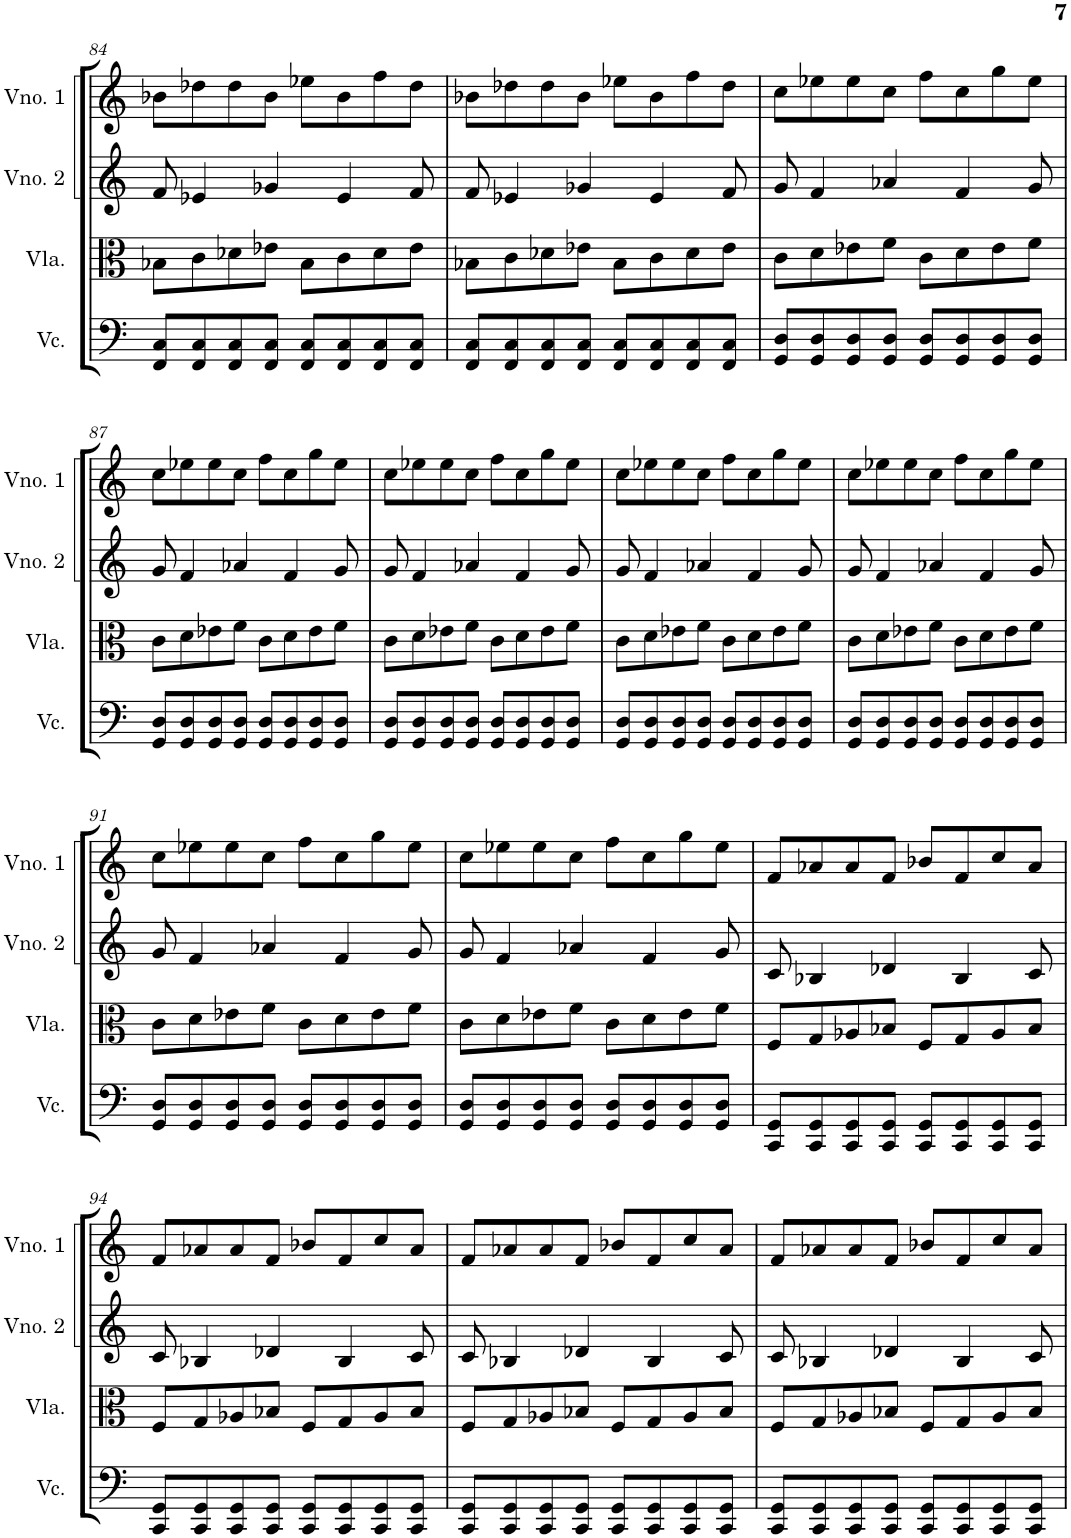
**kern	**kern	**kern	**kern
*part4	*part3	*part2	*part1
*staff4	*staff3	*staff2	*staff1
*I"Violoncelo	*I"Viola	*I"Violino 2	*I"Violino 1
*I'Vc.	*I'Vla.	*I'Vno. 2	*I'Vno. 1
!!LO:PB:g=z
*clefF4	*clefC3	*clefG2	*clefG2
*k[]	*k[]	*k[]	*k[]
*M4/4	*M4/4	*M4/4	*M4/4
=84	=84	=84	=84
8FF/ 8C/L	8B-X\L	8f/	8b-X\L
8FF/ 8C/	8c\	4e-X/	8dd-X\
8FF/ 8C/	8d-X\	.	8dd-\
8FF/ 8C/J	8e-X\J	4g-X/	8b-\J
8FF/ 8C/L	8B-\L	.	8ee-X\L
8FF/ 8C/	8c\	4e-/	8b-\
8FF/ 8C/	8d-\	.	8ff\
8FF/ 8C/J	8e-\J	8f/	8dd-\J
=85	=85	=85	=85
8FF/ 8C/L	8B-X\L	8f/	8b-X\L
8FF/ 8C/	8c\	4e-X/	8dd-X\
8FF/ 8C/	8d-X\	.	8dd-\
8FF/ 8C/J	8e-X\J	4g-X/	8b-\J
8FF/ 8C/L	8B-\L	.	8ee-X\L
8FF/ 8C/	8c\	4e-/	8b-\
8FF/ 8C/	8d-\	.	8ff\
8FF/ 8C/J	8e-\J	8f/	8dd-\J
=86	=86	=86	=86
8GG/ 8D/L	8c\L	8g/	8cc\L
8GG/ 8D/	8d\	4f/	8ee-X\
8GG/ 8D/	8e-X\	.	8ee-\
8GG/ 8D/J	8f\J	4a-X/	8cc\J
8GG/ 8D/L	8c\L	.	8ff\L
8GG/ 8D/	8d\	4f/	8cc\
8GG/ 8D/	8e-\	.	8gg\
8GG/ 8D/J	8f\J	8g/	8ee-\J
!!LO:LB:g=z
=87	=87	=87	=87
8GG/ 8D/L	8c\L	8g/	8cc\L
8GG/ 8D/	8d\	4f/	8ee-X\
8GG/ 8D/	8e-X\	.	8ee-\
8GG/ 8D/J	8f\J	4a-X/	8cc\J
8GG/ 8D/L	8c\L	.	8ff\L
8GG/ 8D/	8d\	4f/	8cc\
8GG/ 8D/	8e-\	.	8gg\
8GG/ 8D/J	8f\J	8g/	8ee-\J
=88	=88	=88	=88
8GG/ 8D/L	8c\L	8g/	8cc\L
8GG/ 8D/	8d\	4f/	8ee-X\
8GG/ 8D/	8e-X\	.	8ee-\
8GG/ 8D/J	8f\J	4a-X/	8cc\J
8GG/ 8D/L	8c\L	.	8ff\L
8GG/ 8D/	8d\	4f/	8cc\
8GG/ 8D/	8e-\	.	8gg\
8GG/ 8D/J	8f\J	8g/	8ee-\J
=89	=89	=89	=89
8GG/ 8D/L	8c\L	8g/	8cc\L
8GG/ 8D/	8d\	4f/	8ee-X\
8GG/ 8D/	8e-X\	.	8ee-\
8GG/ 8D/J	8f\J	4a-X/	8cc\J
8GG/ 8D/L	8c\L	.	8ff\L
8GG/ 8D/	8d\	4f/	8cc\
8GG/ 8D/	8e-\	.	8gg\
8GG/ 8D/J	8f\J	8g/	8ee-\J
=90	=90	=90	=90
8GG/ 8D/L	8c\L	8g/	8cc\L
8GG/ 8D/	8d\	4f/	8ee-X\
8GG/ 8D/	8e-X\	.	8ee-\
8GG/ 8D/J	8f\J	4a-X/	8cc\J
8GG/ 8D/L	8c\L	.	8ff\L
8GG/ 8D/	8d\	4f/	8cc\
8GG/ 8D/	8e-\	.	8gg\
8GG/ 8D/J	8f\J	8g/	8ee-\J
!!LO:LB:g=z
=91	=91	=91	=91
8GG/ 8D/L	8c\L	8g/	8cc\L
8GG/ 8D/	8d\	4f/	8ee-X\
8GG/ 8D/	8e-X\	.	8ee-\
8GG/ 8D/J	8f\J	4a-X/	8cc\J
8GG/ 8D/L	8c\L	.	8ff\L
8GG/ 8D/	8d\	4f/	8cc\
8GG/ 8D/	8e-\	.	8gg\
8GG/ 8D/J	8f\J	8g/	8ee-\J
=92	=92	=92	=92
8GG/ 8D/L	8c\L	8g/	8cc\L
8GG/ 8D/	8d\	4f/	8ee-X\
8GG/ 8D/	8e-X\	.	8ee-\
8GG/ 8D/J	8f\J	4a-X/	8cc\J
8GG/ 8D/L	8c\L	.	8ff\L
8GG/ 8D/	8d\	4f/	8cc\
8GG/ 8D/	8e-\	.	8gg\
8GG/ 8D/J	8f\J	8g/	8ee-\J
=93	=93	=93	=93
8CC/ 8GG/L	8F/L	8c/	8f/L
8CC/ 8GG/	8G/	4B-X/	8a-X/
8CC/ 8GG/	8A-X/	.	8a-/
8CC/ 8GG/J	8B-X/J	4d-X/	8f/J
8CC/ 8GG/L	8F/L	.	8b-X/L
8CC/ 8GG/	8G/	4B-/	8f/
8CC/ 8GG/	8A-/	.	8cc/
8CC/ 8GG/J	8B-/J	8c/	8a-/J
!!LO:LB:g=z
=94	=94	=94	=94
8CC/ 8GG/L	8F/L	8c/	8f/L
8CC/ 8GG/	8G/	4B-X/	8a-X/
8CC/ 8GG/	8A-X/	.	8a-/
8CC/ 8GG/J	8B-X/J	4d-X/	8f/J
8CC/ 8GG/L	8F/L	.	8b-X/L
8CC/ 8GG/	8G/	4B-/	8f/
8CC/ 8GG/	8A-/	.	8cc/
8CC/ 8GG/J	8B-/J	8c/	8a-/J
=95	=95	=95	=95
8CC/ 8GG/L	8F/L	8c/	8f/L
8CC/ 8GG/	8G/	4B-X/	8a-X/
8CC/ 8GG/	8A-X/	.	8a-/
8CC/ 8GG/J	8B-X/J	4d-X/	8f/J
8CC/ 8GG/L	8F/L	.	8b-X/L
8CC/ 8GG/	8G/	4B-/	8f/
8CC/ 8GG/	8A-/	.	8cc/
8CC/ 8GG/J	8B-/J	8c/	8a-/J
=96	=96	=96	=96
8CC/ 8GG/L	8F/L	8c/	8f/L
8CC/ 8GG/	8G/	4B-X/	8a-X/
8CC/ 8GG/	8A-X/	.	8a-/
8CC/ 8GG/J	8B-X/J	4d-X/	8f/J
8CC/ 8GG/L	8F/L	.	8b-X/L
8CC/ 8GG/	8G/	4B-/	8f/
8CC/ 8GG/	8A-/	.	8cc/
8CC/ 8GG/J	8B-/J	8c/	8a-/J
=	=	=	=
*-	*-	*-	*-
